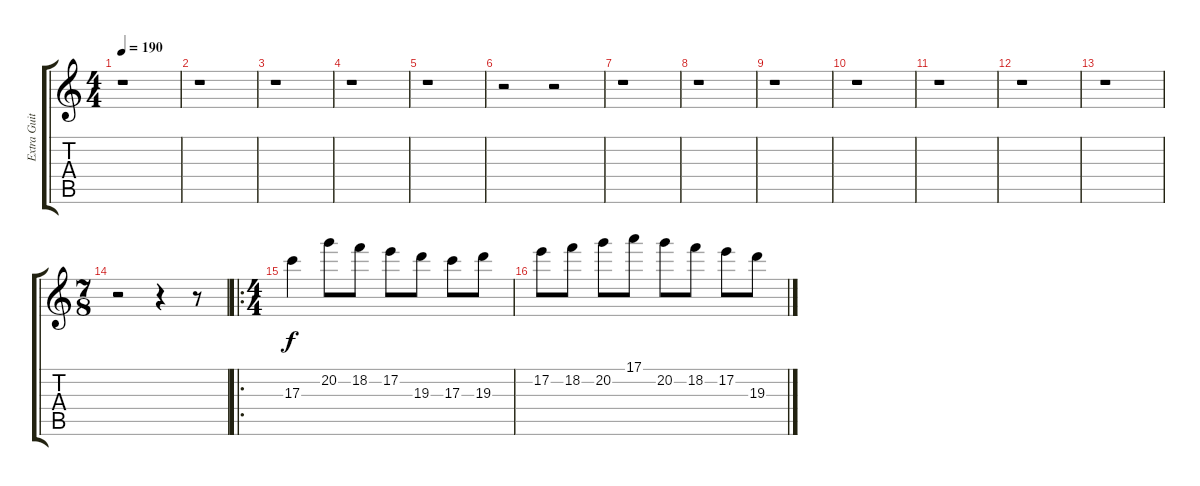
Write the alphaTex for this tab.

\track ("Extra Guitar Parts" "Extra Guit") {instrument distortionguitar}
\staff {score tabs}
\tuning (E4 B3 G3 D3 A2 E2) {hide}
\ts (4 4)
\tempo 190
\clef g2
\ks c
r.1{dy f} |
r.1 |
r.1 |
r.1 |
r.1 |
r.2 r.2 |
r.1 |
r.1 |
r.1 |
r.1 |
r.1 |
r.1 |
r.1 |
\ts (7 8)
r.2 r.4 r.8 |
\ro
\ts (4 4)
17.3.4 20.2.8 18.2.8 17.2.8 19.3.8 17.3.8 19.3.8 |
17.2.8 18.2.8 20.2.8 17.1.8 20.2.8 18.2.8 17.2.8 19.3.8
